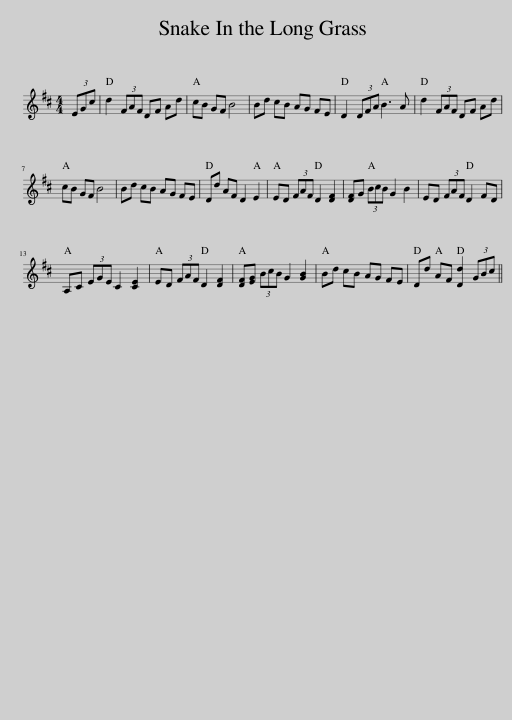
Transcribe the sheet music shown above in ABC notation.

X:1
L:1/8
M:4/4
I:linebreak $
K:D
V:1 treble
V:1
 (3EGc | d2 (3FAF DF Ad | cB GF B4 | Bd cB AG FE | D2 (3DFA B3 A | %5
 d2 (3FAF DF Ad |$ cB GF B4 | Bd cB AG FE | Dd AF D2 E2 | ED (3FAF D2 [DF]2 | %10
 [DF]G (3BcB G2 B2 | ED (3FAF D2 FD |$ A,C (3EGE C2 [CE]2 | ED (3FAF D2 [DF]2 | [DF][EG] (3BcB G2 [GB]2 | %15
 Bd cB AG FE | Dd AF [Dd]2 (3GBc || %17
